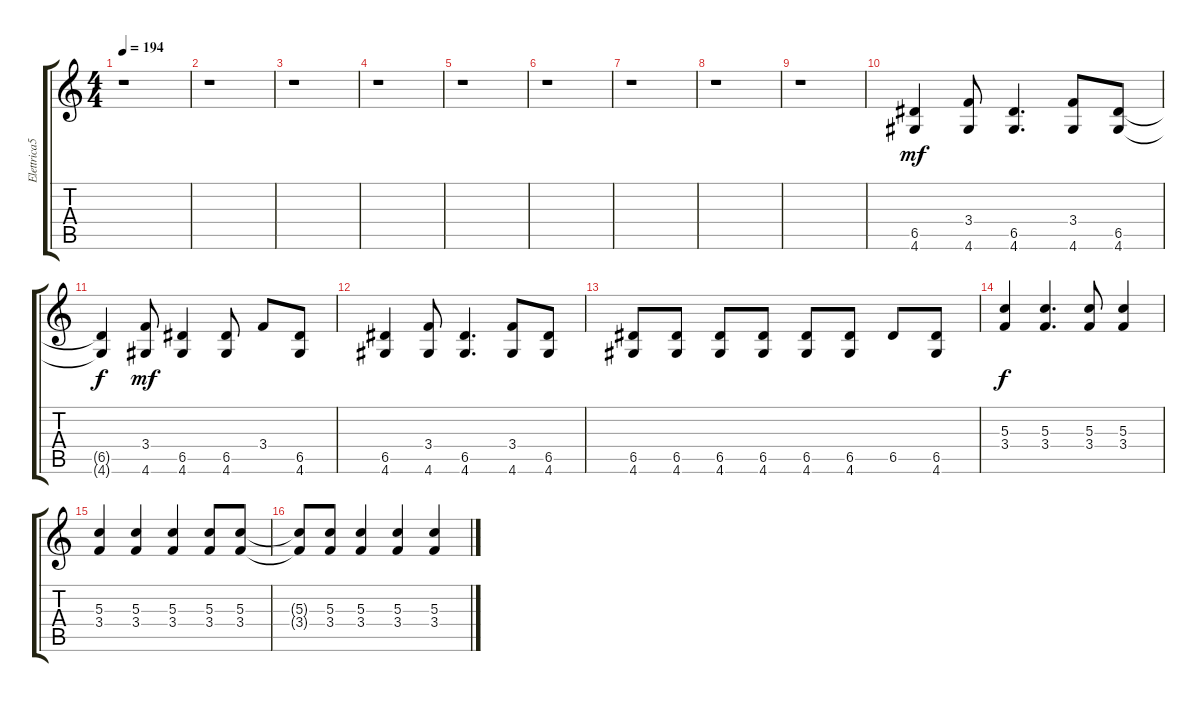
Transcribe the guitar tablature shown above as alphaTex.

\track ("Elettrica5(Ka)" "Elettrica5") {instrument distortionguitar}
\staff {score tabs}
\tuning (E4 B3 G3 D3 A2 E2) {hide}
\ts (4 4)
\tempo 194
\clef g2
\ks c
r.1{dy mf} |
r.1 |
r.1 |
r.1 |
r.1 |
r.1 |
r.1 |
r.1 |
r.1 |
(6.5 4.6).4 (3.4 4.6).8 (6.5 4.6).4{d} (3.4 4.6).8 (6.5 4.6).8 |
(6.5{t} 4.6{t}).4{dy f} (3.4 4.6).8{dy mf} (6.5 4.6).4 (6.5 4.6).8 3.4.8 (6.5 4.6).8 |
(6.5 4.6).4 (3.4 4.6).8 (6.5 4.6).4{d} (3.4 4.6).8 (6.5 4.6).8 |
(6.5 4.6).8 (6.5 4.6).8 (6.5 4.6).8 (6.5 4.6).8 (6.5 4.6).8 (6.5 4.6).8 6.5.8 (6.5 4.6).8 |
(5.3 3.4).4{dy f} (5.3 3.4).4{d} (5.3 3.4).8 (5.3 3.4).4 |
(5.3 3.4).4 (5.3 3.4).4 (5.3 3.4).4 (5.3 3.4).8 (5.3 3.4).8 |
(5.3{t} 3.4{t}).8 (5.3 3.4).8 (5.3 3.4).4 (5.3 3.4).4 (5.3 3.4).4
